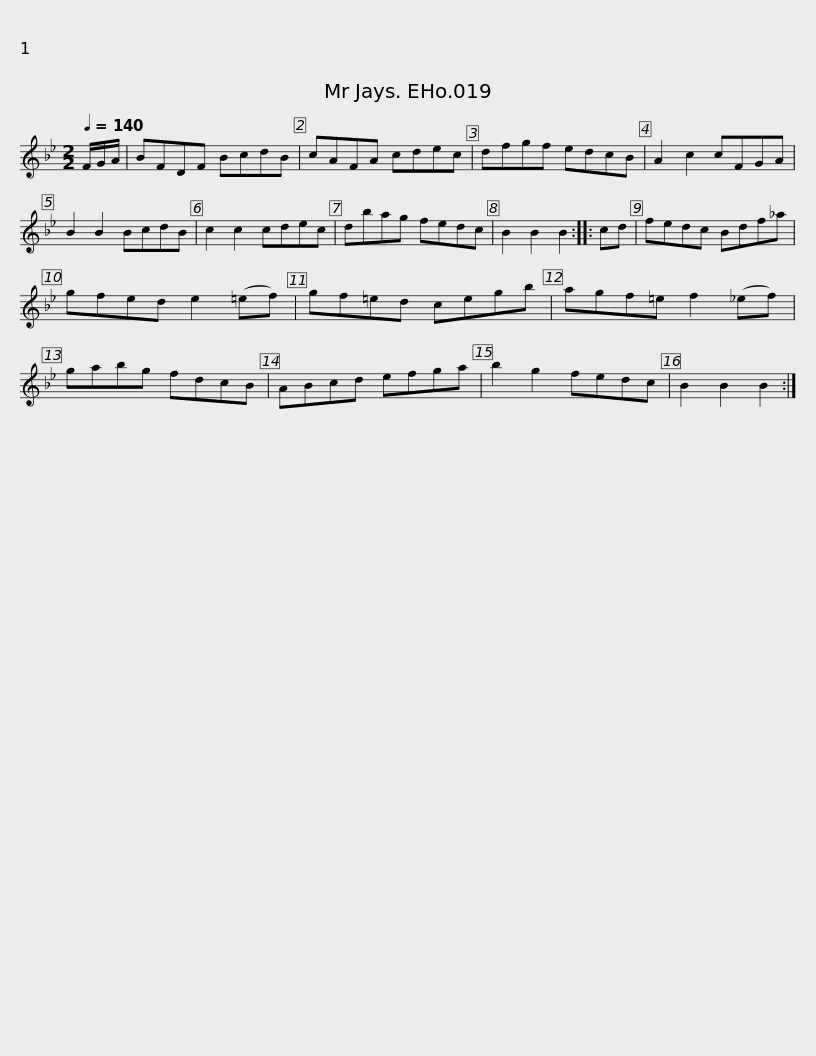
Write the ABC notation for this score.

X:1
L:1/8
Q:1/4=140
M:2/2
I:linebreak $
K:Bb
V:1 treble
V:1
 F/G/A/ | BFDF BcdB | cAFA cdec | dfgf edcB | A2 c2 cFGA | %5
 B2 B2 BcdB |$ c2 c2 cdec | dbag fedc | B2 B2 B2 :: cd | %10
 fedc Bdf_a | gfed e2 (=ef) |$ gf=ed cegb | agf=e f2 (_ef) | gabg fdcB | %15
 ABcd efga | b2 g2 fedc | B2 B2 B2 :| %18
